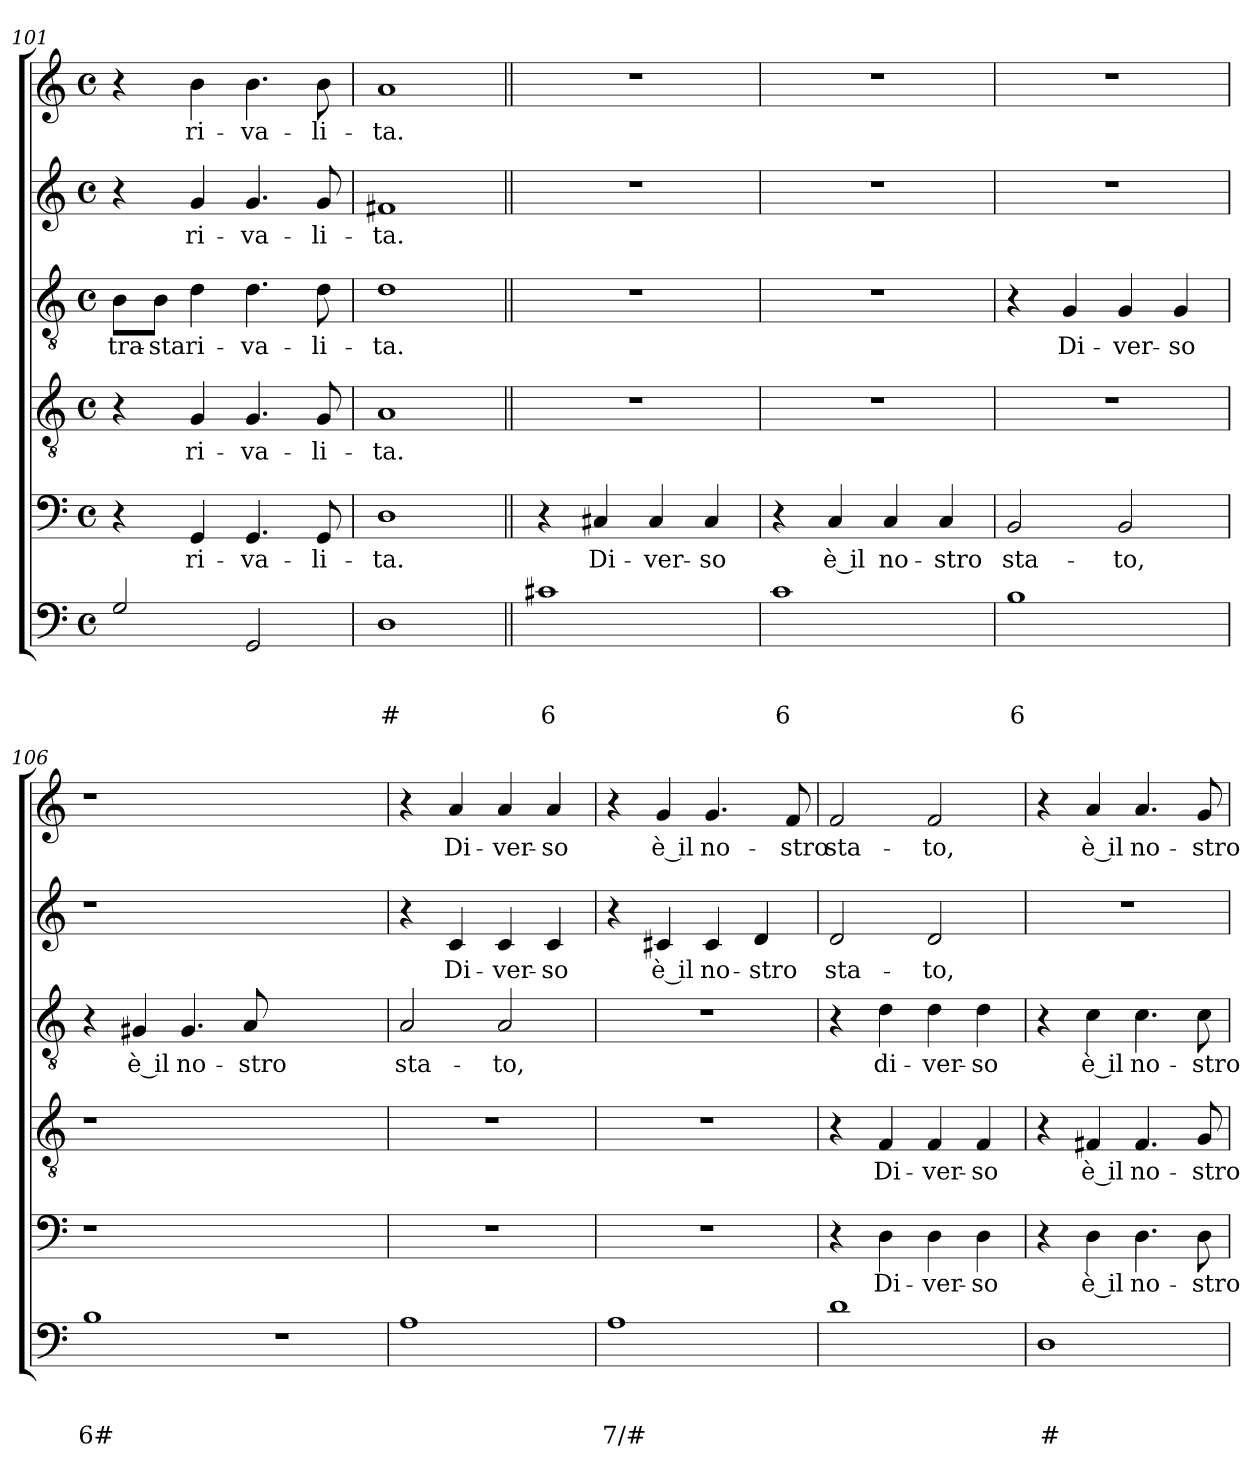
**kern	**text	**text	**text	**kern	**text	**kern	**text	**kern	**text	**kern	**text	**kern	**text
*part6	*part6	*part6	*part6	*part5	*part5	*part4	*part4	*part3	*part3	*part2	*part2	*part1	*part1
*staff6	*staff6	*staff6	*staff6	*staff5	*staff5	*staff4	*staff4	*staff3	*staff3	*staff2	*staff2	*staff1	*staff1
*clefF4	*	*	*	*clefF4	*	*clefGv2	*	*clefGv2	*	*clefG2	*	*clefG2	*
*ITrd8c14	*	*	*	*	*	*	*	*	*	*	*	*	*
*k[]	*	*	*	*k[]	*	*k[]	*	*k[]	*	*k[]	*	*k[]	*
*C:	*	*	*	*C:	*	*C:	*	*C:	*	*C:	*	*C:	*
*M4/4	*	*	*	*M4/4	*	*M4/4	*	*M4/4	*	*M4/4	*	*M4/4	*
*met(c)	*	*	*	*met(c)	*	*met(c)	*	*met(c)	*	*met(c)	*	*met(c)	*
=101	=101	=101	=101	=101	=101	=101	=101	=101	=101	=101	=101	=101	=101
!	!	!	!	!	!	!	!	!	!LO:LY:b	!	!	!	!
2GG/	.	.	.	4r	.	4r	.	8B\L	-tra-	4r	.	4r	.
!	!	!	!	!	!	!	!	!	!LO:LY:b	!	!	!	!
.	.	.	.	.	.	.	.	8B\J	-sta	.	.	.	.
!	!	!	!	!	!LO:LY:b	!	!LO:LY:b	!	!LO:LY:b	!	!LO:LY:b	!	!LO:LY:b
.	.	.	.	4GG/	ri-	4G/	ri-	4d\	ri-	4g/	ri-	4b\	ri-
!	!	!	!	!	!LO:LY:b	!	!LO:LY:b	!	!LO:LY:b	!	!LO:LY:b	!	!LO:LY:b
2GGG/	.	.	.	4.GG/	-va-	4.G/	-va-	4.d\	-va-	4.g/	-va-	4.b\	-va-
!	!	!	!	!	!LO:LY:b	!	!LO:LY:b	!	!LO:LY:b	!	!LO:LY:b	!	!LO:LY:b
.	.	.	.	8GG/	-li-	8G/	-li-	8d\	-li-	8g/	-li-	8b\	-li-
=102	=102	=102	=102	=102	=102	=102	=102	=102	=102	=102	=102	=102	=102
!	!	!	!LO:LY:b	!	!LO:LY:b	!	!LO:LY:b	!	!LO:LY:b	!	!LO:LY:b	!	!LO:LY:b
1DD	.	.	#	1D	-ta.	1A	-ta.	1d	-ta.	1f#X	-ta.	1a	-ta.
!!LO:LB:g=z
=103||	=103||	=103||	=103||	=103||	=103||	=103||	=103||	=103||	=103||	=103||	=103||	=103||	=103||
!	!	!	!LO:LY:b	!	!	!	!	!	!	!	!	!	!
1C#X	.	.	6	4r	.	1r	.	1r	.	1r	.	1r	.
!	!	!	!	!	!LO:LY:b	!	!	!	!	!	!	!	!
.	.	.	.	4C#X/	Di-	.	.	.	.	.	.	.	.
!	!	!	!	!	!LO:LY:b	!	!	!	!	!	!	!	!
.	.	.	.	4C#/	-ver-	.	.	.	.	.	.	.	.
!	!	!	!	!	!LO:LY:b	!	!	!	!	!	!	!	!
.	.	.	.	4C#/	-so	.	.	.	.	.	.	.	.
=104	=104	=104	=104	=104	=104	=104	=104	=104	=104	=104	=104	=104	=104
!	!	!	!LO:LY:b	!	!	!	!	!	!	!	!	!	!
1C	.	.	6	4r	.	1r	.	1r	.	1r	.	1r	.
!	!	!	!	!	!LO:LY:b	!	!	!	!	!	!	!	!
.	.	.	.	4C/	è il	.	.	.	.	.	.	.	.
!	!	!	!	!	!LO:LY:b	!	!	!	!	!	!	!	!
.	.	.	.	4C/	no-	.	.	.	.	.	.	.	.
!	!	!	!	!	!LO:LY:b	!	!	!	!	!	!	!	!
.	.	.	.	4C/	-stro	.	.	.	.	.	.	.	.
=105	=105	=105	=105	=105	=105	=105	=105	=105	=105	=105	=105	=105	=105
!	!	!	!LO:LY:b	!	!LO:LY:b	!	!	!	!	!	!	!	!
1BB	.	.	6	2BB/	sta-	1r	.	4r	.	1r	.	1r	.
!	!	!	!	!	!	!	!	!	!LO:LY:b	!	!	!	!
.	.	.	.	.	.	.	.	4G/	Di-	.	.	.	.
!	!	!	!	!	!LO:LY:b	!	!	!	!LO:LY:b	!	!	!	!
.	.	.	.	2BB/	-to,	.	.	4G/	-ver-	.	.	.	.
!	!	!	!	!	!	!	!	!	!LO:LY:b	!	!	!	!
.	.	.	.	.	.	.	.	4G/	-so	.	.	.	.
=106	=106	=106	=106	=106	=106	=106	=106	=106	=106	=106	=106	=106	=106
!	!	!	!LO:LY:b	!	!	!	!	!	!	!	!	!	!
1BB	.	.	6#	1r	.	1r	.	4r	.	1r	.	1r	.
!	!	!	!	!	!	!	!	!	!LO:LY:b	!	!	!	!
.	.	.	.	.	.	.	.	4G#X/	è il	.	.	.	.
!	!	!	!	!	!	!	!	!	!LO:LY:b	!	!	!	!
.	.	.	.	.	.	.	.	4.G#/	no-	.	.	.	.
!	!	!	!	!	!	!	!	!	!LO:LY:b	!	!	!	!
.	.	.	.	.	.	.	.	8A/	-stro	.	.	.	.
1r	.	.	.	1ryy	.	1ryy	.	1ryy	.	1ryy	.	1ryy	.
=107	=107	=107	=107	=107	=107	=107	=107	=107	=107	=107	=107	=107	=107
!	!	!	!	!	!	!	!	!	!LO:LY:b	!	!	!	!
1AA	.	.	.	1r	.	1r	.	2A/	sta-	4r	.	4r	.
!	!	!	!	!	!	!	!	!	!	!	!LO:LY:b	!	!LO:LY:b
.	.	.	.	.	.	.	.	.	.	4c/	Di-	4a/	Di-
!	!	!	!	!	!	!	!	!	!LO:LY:b	!	!LO:LY:b	!	!LO:LY:b
.	.	.	.	.	.	.	.	2A/	-to,	4c/	-ver-	4a/	-ver-
!	!	!	!	!	!	!	!	!	!	!	!LO:LY:b	!	!LO:LY:b
.	.	.	.	.	.	.	.	.	.	4c/	-so	4a/	-so
=108	=108	=108	=108	=108	=108	=108	=108	=108	=108	=108	=108	=108	=108
!	!	!	!LO:LY:b	!	!	!	!	!	!	!	!	!	!
1AA	.	.	7/#	1r	.	1r	.	1r	.	4r	.	4r	.
!	!	!	!	!	!	!	!	!	!	!	!LO:LY:b	!	!LO:LY:b
.	.	.	.	.	.	.	.	.	.	4c#X/	è il	4g/	è il
!	!	!	!	!	!	!	!	!	!	!	!LO:LY:b	!	!LO:LY:b
.	.	.	.	.	.	.	.	.	.	4c#/	no-	4.g/	no-
!	!	!	!	!	!	!	!	!	!	!	!LO:LY:b	!	!
.	.	.	.	.	.	.	.	.	.	4d/	-stro	.	.
!	!	!	!	!	!	!	!	!	!	!	!	!	!LO:LY:b
.	.	.	.	.	.	.	.	.	.	.	.	8f/	-stro
!!LO:PB:g=z
=109	=109	=109	=109	=109	=109	=109	=109	=109	=109	=109	=109	=109	=109
!	!	!	!	!	!	!	!	!	!	!	!LO:LY:b	!	!LO:LY:b
1D	.	.	.	4r	.	4r	.	4r	.	2d/	sta-	2f/	sta-
!	!	!	!	!	!LO:LY:b	!	!LO:LY:b	!	!LO:LY:b	!	!	!	!
.	.	.	.	4D\	Di-	4F/	Di-	4d\	di-	.	.	.	.
!	!	!	!	!	!LO:LY:b	!	!LO:LY:b	!	!LO:LY:b	!	!LO:LY:b	!	!LO:LY:b
.	.	.	.	4D\	-ver-	4F/	-ver-	4d\	-ver-	2d/	-to,	2f/	-to,
!	!	!	!	!	!LO:LY:b	!	!LO:LY:b	!	!LO:LY:b	!	!	!	!
.	.	.	.	4D\	-so	4F/	-so	4d\	-so	.	.	.	.
=110	=110	=110	=110	=110	=110	=110	=110	=110	=110	=110	=110	=110	=110
!	!	!	!LO:LY:b	!	!	!	!	!	!	!	!	!	!
1DD	.	.	#	4r	.	4r	.	4r	.	1r	.	4r	.
!	!	!	!	!	!LO:LY:b	!	!LO:LY:b	!	!LO:LY:b	!	!	!	!LO:LY:b
.	.	.	.	4D\	è il	4F#X/	è il	4c\	è il	.	.	4a/	è il
!	!	!	!	!	!LO:LY:b	!	!LO:LY:b	!	!LO:LY:b	!	!	!	!LO:LY:b
.	.	.	.	4.D\	no-	4.F#/	no-	4.c\	no-	.	.	4.a/	no-
!	!	!	!	!	!LO:LY:b	!	!LO:LY:b	!	!LO:LY:b	!	!	!	!LO:LY:b
.	.	.	.	8D\	-stro	8G/	-stro	8c\	-stro	.	.	8g/	-stro
=	=	=	=	=	=	=	=	=	=	=	=	=	=
*-	*-	*-	*-	*-	*-	*-	*-	*-	*-	*-	*-	*-	*-
